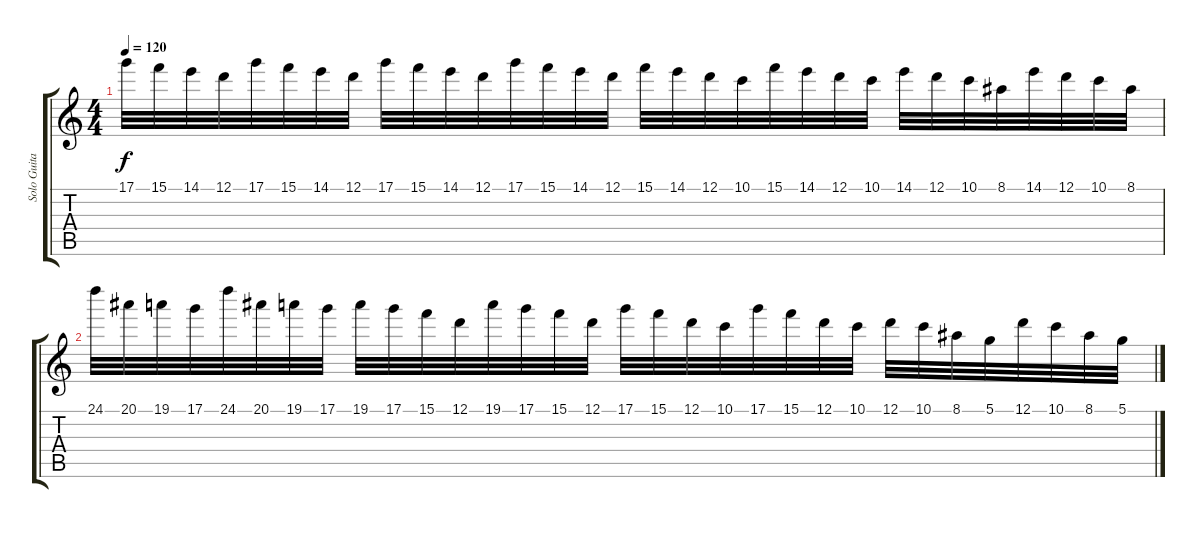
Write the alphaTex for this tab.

\track ("Solo Guitar" "Solo Guita") {instrument distortionguitar}
\staff {score tabs}
\tuning (D4 A3 F3 C3 G2 D2) {hide}
\ts (4 4)
\tempo 120
\clef g2
\ks c
17.1.32{dy f} 15.1.32 14.1.32 12.1.32 17.1.32 15.1.32 14.1.32 12.1.32 17.1.32 15.1.32 14.1.32 12.1.32 17.1.32 15.1.32 14.1.32 12.1.32 15.1.32 14.1.32 12.1.32 10.1.32 15.1.32 14.1.32 12.1.32 10.1.32 14.1.32 12.1.32 10.1.32 8.1.32 14.1.32 12.1.32 10.1.32 8.1.32 |
24.1.32 20.1.32 19.1.32 17.1.32 24.1.32 20.1.32 19.1.32 17.1.32 19.1.32 17.1.32 15.1.32 12.1.32 19.1.32 17.1.32 15.1.32 12.1.32 17.1.32 15.1.32 12.1.32 10.1.32 17.1.32 15.1.32 12.1.32 10.1.32 12.1.32 10.1.32 8.1.32 5.1.32 12.1.32 10.1.32 8.1.32 5.1.32
